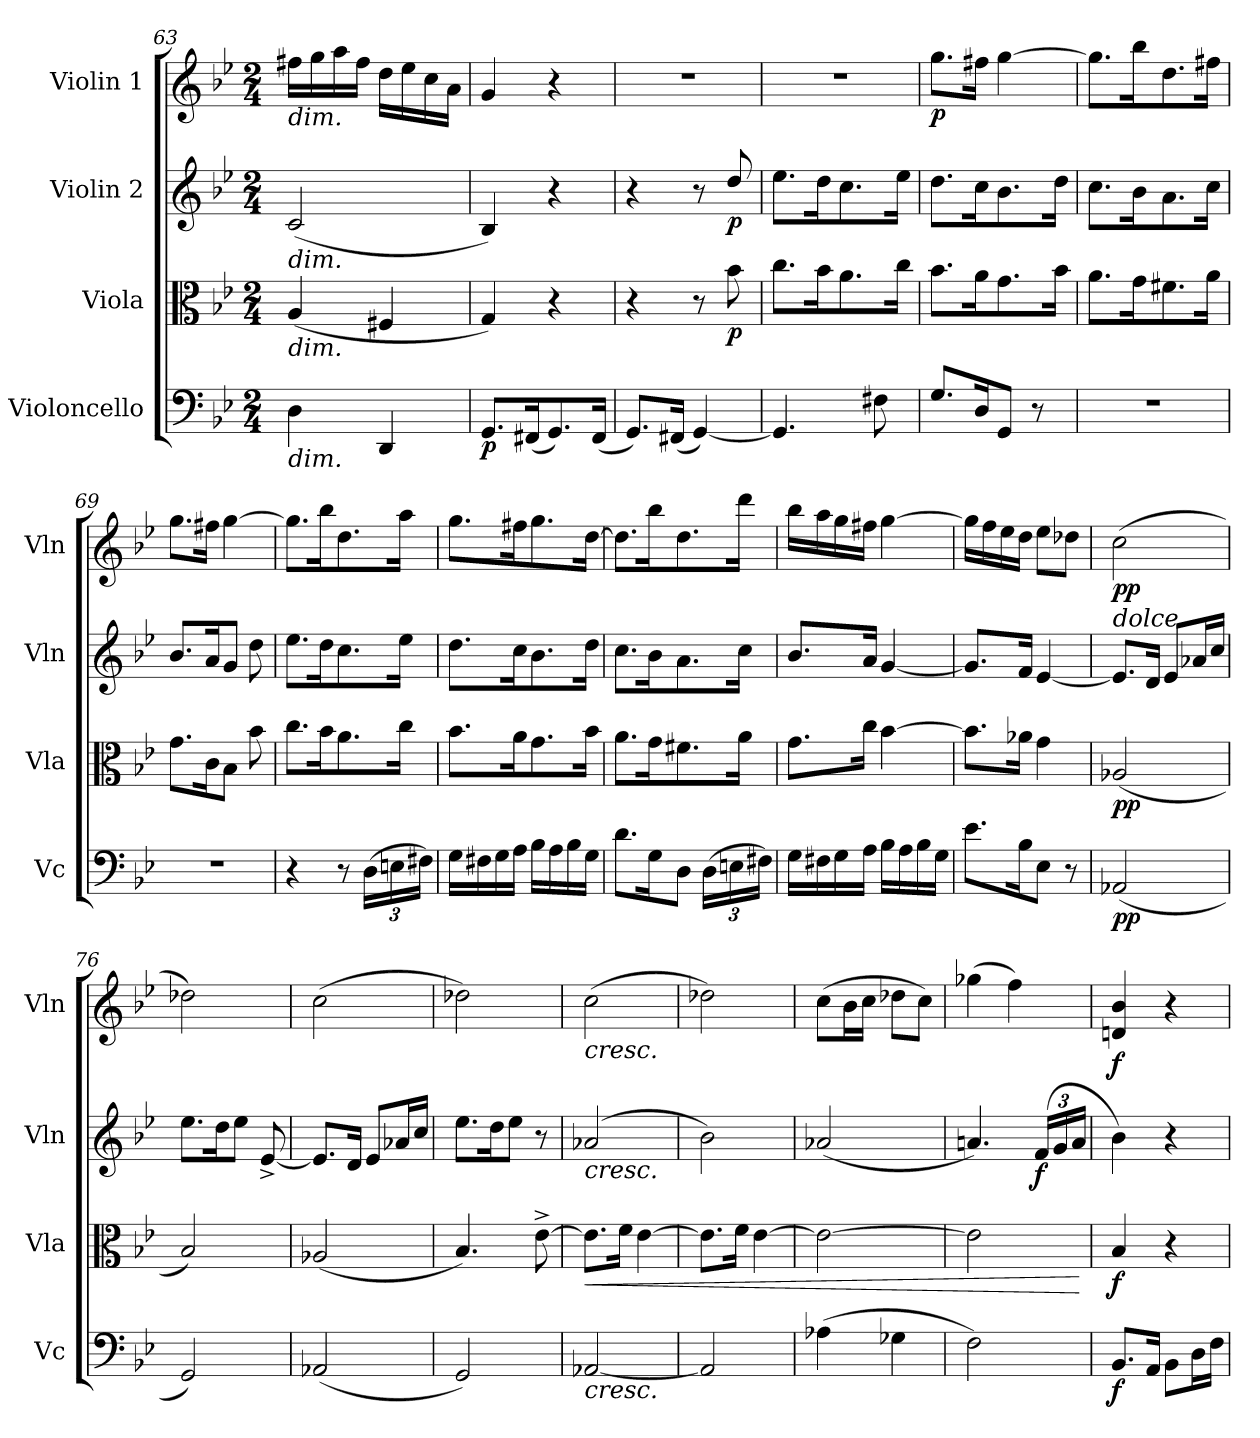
**kern	**dynam	**kern	**dynam	**kern	**dynam	**kern	**dynam
*part4	*part4	*part3	*part3	*part2	*part2	*part1	*part1
*staff4	*staff4	*staff3	*staff3	*staff2	*staff2	*staff1	*staff1
*I"Violoncello	*	*I"Viola	*	*I"Violin 2	*	*I"Violin 1	*
*I'Vc	*	*I'Vla	*	*I'Vln	*	*I'Vln	*
*clefF4	*	*clefC3	*	*clefG2	*	*clefG2	*
*k[b-e-]	*	*k[b-e-]	*	*k[b-e-]	*	*k[b-e-]	*
*M2/4	*	*M2/4	*	*M2/4	*	*M2/4	*
=63	=63	=63	=63	=63	=63	=63	=63
!	!	!	!	!	!	!LO:TX:b:i:t=dim.	!
!	!	!	!	!LO:TX:b:i:t=dim.	!	!	!
!	!	!LO:TX:b:i:t=dim.	!	!	!	!	!
!LO:TX:b:i:t=dim.	!	!	!	!	!	!	!
4D\	.	(<4A/	.	(<2c/	.	16ff#X\LL	.
.	.	.	.	.	.	16gg\	.
.	.	.	.	.	.	16aa\	.
.	.	.	.	.	.	16ff#\JJ	.
4DD/	.	4F#X/	.	.	.	16dd\LL	.
.	.	.	.	.	.	16ee-\	.
.	.	.	.	.	.	16cc\	.
.	.	.	.	.	.	16a\JJ	.
=64	=64	=64	=64	=64	=64	=64	=64
!	!LO:DY:b	!	!	!	!	!	!
8.GG/L	p	4G/)	.	4B-/)	.	4g/	.
(<16FF#X/K	.	.	.	.	.	.	.
8.GG/)	.	4r	.	4r	.	4r	.
(<16FF#/Jk	.	.	.	.	.	.	.
=65	=65	=65	=65	=65	=65	=65	=65
8.GG/L)	.	4r	.	4r	.	2r	.
(<16FF#X/Jk	.	.	.	.	.	.	.
[4GG/)	.	8r	.	8r	.	.	.
!	!	!	!LO:DY:b	!	!LO:DY:b	!	!
.	.	8b-\	p	8dd/	p	.	.
=66	=66	=66	=66	=66	=66	=66	=66
4.GG/]	.	8.cc\L	.	8.ee-\L	.	2r	.
.	.	16b-\K	.	16dd\K	.	.	.
.	.	8.a\	.	8.cc\	.	.	.
8F#X\	.	.	.	.	.	.	.
.	.	16cc\Jk	.	16ee-\Jk	.	.	.
=67	=67	=67	=67	=67	=67	=67	=67
!	!	!	!	!	!	!	!LO:DY:b
8.G/L	.	8.b-\L	.	8.dd\L	.	8.gg\L	p
16D/K	.	16a\K	.	16cc\K	.	16ff#X\Jk	.
8GG/J	.	8.g\	.	8.b-\	.	[4gg\	.
8r	.	.	.	.	.	.	.
.	.	16b-\Jk	.	16dd\Jk	.	.	.
=68	=68	=68	=68	=68	=68	=68	=68
2r	.	8.a\L	.	8.cc\L	.	8.gg\L]	.
.	.	16g\K	.	16b-\K	.	16bb-\K	.
.	.	8.f#X\	.	8.a\	.	8.dd\	.
.	.	16a\Jk	.	16cc\Jk	.	16ff#X\Jk	.
=69	=69	=69	=69	=69	=69	=69	=69
2r	.	8.g\L	.	8.b-/L	.	8.gg\L	.
.	.	16c\K	.	16a/K	.	16ff#X\Jk	.
.	.	8B-\J	.	8g/J	.	[4gg\	.
.	.	8b-\	.	8dd\	.	.	.
=70	=70	=70	=70	=70	=70	=70	=70
4r	.	8.cc\L	.	8.ee-\L	.	8.gg\L]	.
.	.	16b-\K	.	16dd\K	.	16bb-\K	.
8r	.	8.a\	.	8.cc\	.	8.dd\	.
*Xbrackettup	*	*	*	*	*	*	*
(>24D\LL	.	.	.	.	.	.	.
24En\	.	.	.	.	.	.	.
.	.	16cc\Jk	.	16ee-\Jk	.	16aa\Jk	.
24F#X\JJ)	.	.	.	.	.	.	.
=71	=71	=71	=71	=71	=71	=71	=71
16G\LL	.	8.b-\L	.	8.dd\L	.	8.gg\L	.
16F#X\	.	.	.	.	.	.	.
16G\	.	.	.	.	.	.	.
16A\JJ	.	16a\K	.	16cc\K	.	16ff#X\K	.
16B-\LL	.	8.g\	.	8.b-\	.	8.gg\	.
16A\	.	.	.	.	.	.	.
16B-\	.	.	.	.	.	.	.
16G\JJ	.	16b-\Jk	.	16dd\Jk	.	[16dd\Jk	.
=72	=72	=72	=72	=72	=72	=72	=72
8.d\L	.	8.a\L	.	8.cc\L	.	8.dd\L]	.
16G\K	.	16g\K	.	16b-\K	.	16bb-\K	.
8D\J	.	8.f#X\	.	8.a\	.	8.dd\	.
(>24D\LL	.	.	.	.	.	.	.
24En\	.	.	.	.	.	.	.
.	.	16a\Jk	.	16cc\Jk	.	16ddd\Jk	.
24F#X\JJ)	.	.	.	.	.	.	.
!!LO:LB:g=z
=73	=73	=73	=73	=73	=73	=73	=73
16G\LL	.	8.g\L	.	8.b-/L	.	16bb-\LL	.
16F#X\	.	.	.	.	.	16aa\	.
16G\	.	.	.	.	.	16gg\	.
16A\JJ	.	16cc\Jk	.	16a/Jk	.	16ff#X\JJ	.
16B-\LL	.	[4b-\	.	[4g/	.	[4gg\	.
16A\	.	.	.	.	.	.	.
16B-\	.	.	.	.	.	.	.
16G\JJ	.	.	.	.	.	.	.
=74	=74	=74	=74	=74	=74	=74	=74
8.e-\L	.	8.b-\L]	.	8.g/L]	.	16gg\LL]	.
.	.	.	.	.	.	16ff\	.
.	.	.	.	.	.	16ee-\	.
16B-\K	.	16a-X\Jk	.	16f/Jk	.	16dd\JJ	.
8E-\J	.	4g\	.	[4e-/	.	8ee-\L	.
8r	.	.	.	.	.	8dd-X\J	.
=75	=75	=75	=75	=75	=75	=75	=75
!	!	!	!	!LO:TX:a:i:t=dolce	!	!	!
!	!LO:DY:b	!	!LO:DY:b	!	!	!	!LO:DY:b
(<2AA-X/	pp	(<2A-X/	pp	8.e-/L]	.	(>2cc\	pp
.	.	.	.	16d/Jk	.	.	.
.	.	.	.	8e-/L	.	.	.
.	.	.	.	16a-X/L	.	.	.
.	.	.	.	16cc/JJ	.	.	.
=76	=76	=76	=76	=76	=76	=76	=76
2GG/)	.	2B-/)	.	8.ee-\L	.	2dd-X\)	.
.	.	.	.	16dd\K	.	.	.
.	.	.	.	8ee-\J	.	.	.
.	.	.	.	[8e-^/	.	.	.
=77	=77	=77	=77	=77	=77	=77	=77
(<2AA-X/	.	(<2A-X/	.	8.e-/L]	.	(>2cc\	.
.	.	.	.	16d/Jk	.	.	.
.	.	.	.	8e-/L	.	.	.
.	.	.	.	16a-X/L	.	.	.
.	.	.	.	16cc/JJ	.	.	.
=78	=78	=78	=78	=78	=78	=78	=78
2GG/)	.	4.B-/)	.	8.ee-\L	.	2dd-X\)	.
.	.	.	.	16dd\K	.	.	.
.	.	.	.	8ee-\J	.	.	.
.	.	[8e-^\	.	8r	.	.	.
=79	=79	=79	=79	=79	=79	=79	=79
!	!	!	!	!	!	!LO:TX:b:i:t=cresc.	!
!	!	!	!	!LO:TX:b:i:t=cresc.	!	!	!
!LO:TX:b:i:t=cresc.	!	!	!	!	!	!	!
!	!	!	!LO:HP:b	!	!	!	!
[2AA-X/	.	8.e-\L]	<	(<2a-X/	.	(>2cc\	.
.	.	16f\Jk	.	.	.	.	.
.	.	[4e-\	.	.	.	.	.
=80	=80	=80	=80	=80	=80	=80	=80
2AA-/]	.	8.e-\L]	.	2b-\)	.	2dd-X\)	.
.	.	16f\Jk	.	.	.	.	.
.	.	[4e-\	.	.	.	.	.
=81	=81	=81	=81	=81	=81	=81	=81
(>4A-X\	.	2e-\_	.	(<2a-X/	.	(>8cc\L	.
.	.	.	.	.	.	16b-\L	.
.	.	.	.	.	.	16cc\JJ	.
4G-X\	.	.	.	.	.	8dd-X\L	.
.	.	.	.	.	.	8cc\J)	.
=82	=82	=82	=82	=82	=82	=82	=82
2F\)	.	2e-\]	.	4.an/)	.	(>4gg-X\	.
.	.	.	.	.	.	4ff\)	.
*	*	*	*	*Xbrackettup	*	*	*
!	!	!	!	!	!LO:DY:b	!	!
.	.	.	.	(<24f/LL	f	.	.
.	.	.	.	24g/	.	.	.
.	.	.	.	24a/JJ	.	.	.
.	.	.	[	.	.	.	.
=83	=83	=83	=83	=83	=83	=83	=83
!	!LO:DY:b	!	!LO:DY:b	!	!	!	!LO:DY:b
8.BB-/L	f	4B-/	f	4b-\)	.	4dn/ 4b-/	f
16AA/Jk	.	.	.	.	.	.	.
8BB-\L	.	4r	.	4r	.	4r	.
16D\L	.	.	.	.	.	.	.
16F\JJ	.	.	.	.	.	.	.
=	=	=	=	=	=	=	=
*-	*-	*-	*-	*-	*-	*-	*-
